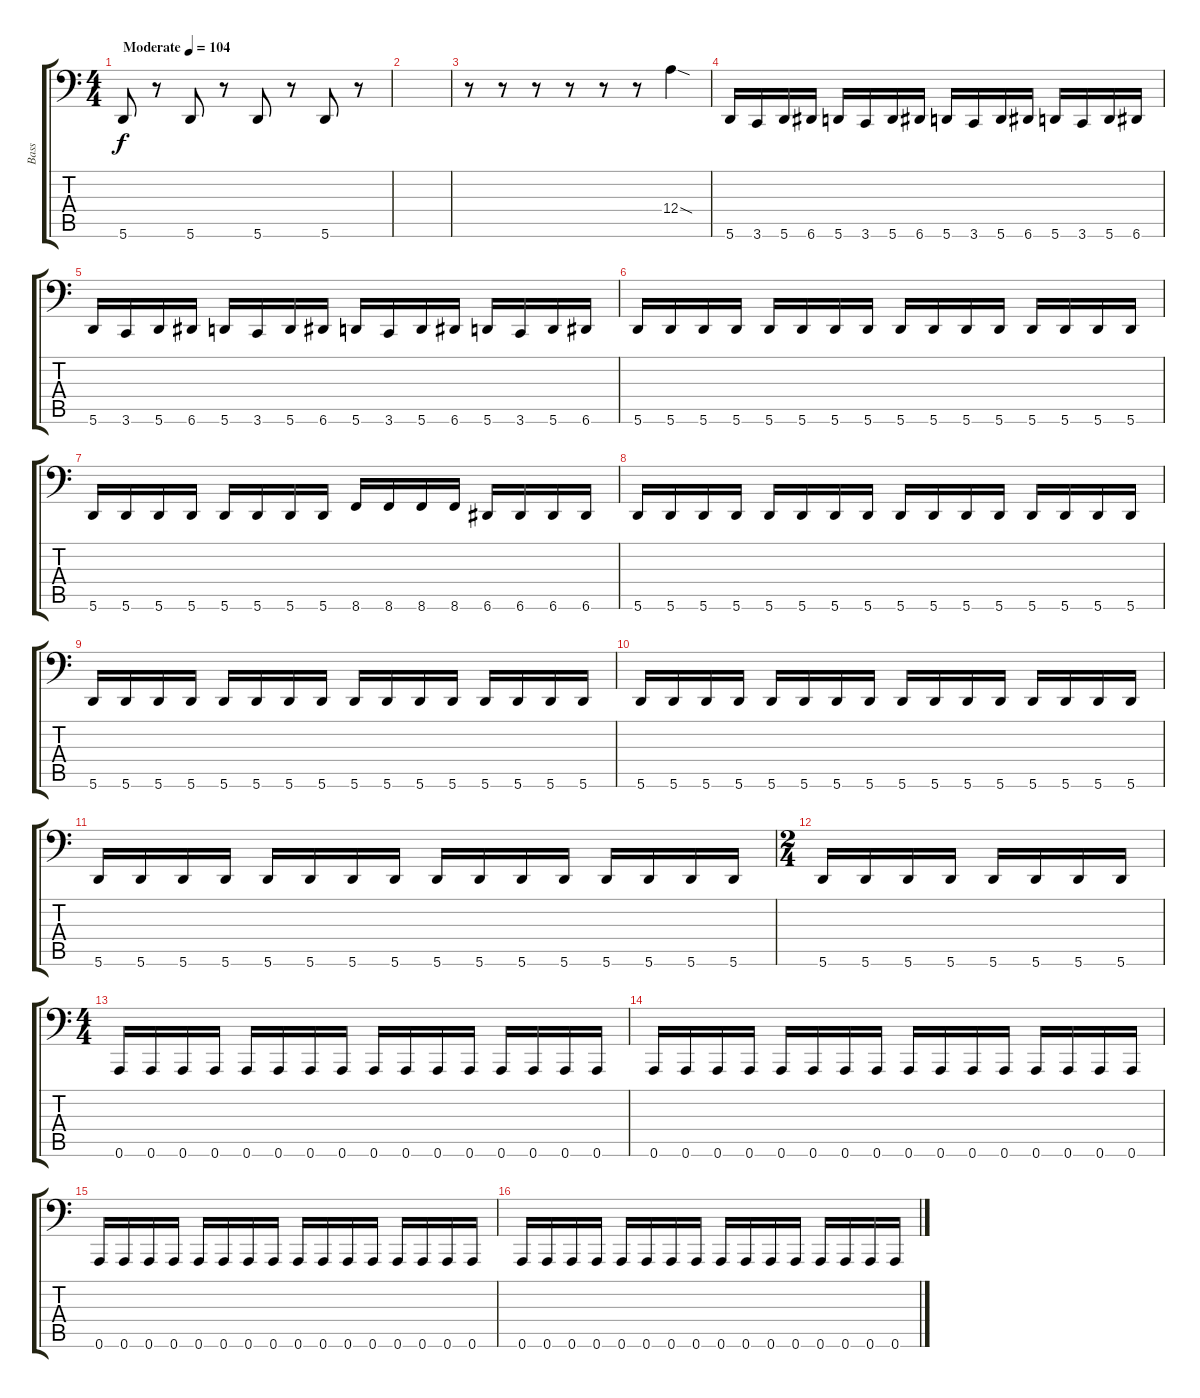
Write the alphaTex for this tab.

\track ("Bass" "Bass") {instrument electricbasspick}
\staff {score tabs}
\tuning (C3 G2 D2 A1 E1 A0) {hide}
\ts (4 4)
\tempo (104 "Moderate")
\clef f4
\ks c
5.6.8{dy f instrument electricbasspick} r.8 5.6.8 r.8 5.6.8 r.8 5.6.8 r.8 |
|
r.8 r.8 r.8 r.8 r.8 r.8 12.4{sod}.4 |
5.6.16 3.6.16 5.6.16 6.6.16 5.6.16 3.6.16 5.6.16 6.6.16 5.6.16 3.6.16 5.6.16 6.6.16 5.6.16 3.6.16 5.6.16 6.6.16 |
5.6.16 3.6.16 5.6.16 6.6.16 5.6.16 3.6.16 5.6.16 6.6.16 5.6.16 3.6.16 5.6.16 6.6.16 5.6.16 3.6.16 5.6.16 6.6.16 |
5.6.16 5.6.16 5.6.16 5.6.16 5.6.16 5.6.16 5.6.16 5.6.16 5.6.16 5.6.16 5.6.16 5.6.16 5.6.16 5.6.16 5.6.16 5.6.16 |
5.6.16 5.6.16 5.6.16 5.6.16 5.6.16 5.6.16 5.6.16 5.6.16 8.6.16 8.6.16 8.6.16 8.6.16 6.6.16 6.6.16 6.6.16 6.6.16 |
5.6.16 5.6.16 5.6.16 5.6.16 5.6.16 5.6.16 5.6.16 5.6.16 5.6.16 5.6.16 5.6.16 5.6.16 5.6.16 5.6.16 5.6.16 5.6.16 |
5.6.16 5.6.16 5.6.16 5.6.16 5.6.16 5.6.16 5.6.16 5.6.16 5.6.16 5.6.16 5.6.16 5.6.16 5.6.16 5.6.16 5.6.16 5.6.16 |
5.6.16 5.6.16 5.6.16 5.6.16 5.6.16 5.6.16 5.6.16 5.6.16 5.6.16 5.6.16 5.6.16 5.6.16 5.6.16 5.6.16 5.6.16 5.6.16 |
5.6.16 5.6.16 5.6.16 5.6.16 5.6.16 5.6.16 5.6.16 5.6.16 5.6.16 5.6.16 5.6.16 5.6.16 5.6.16 5.6.16 5.6.16 5.6.16 |
\ts (2 4)
5.6.16 5.6.16 5.6.16 5.6.16 5.6.16 5.6.16 5.6.16 5.6.16 |
\ts (4 4)
0.6.16 0.6.16 0.6.16 0.6.16 0.6.16 0.6.16 0.6.16 0.6.16 0.6.16 0.6.16 0.6.16 0.6.16 0.6.16 0.6.16 0.6.16 0.6.16 |
0.6.16 0.6.16 0.6.16 0.6.16 0.6.16 0.6.16 0.6.16 0.6.16 0.6.16 0.6.16 0.6.16 0.6.16 0.6.16 0.6.16 0.6.16 0.6.16 |
0.6.16 0.6.16 0.6.16 0.6.16 0.6.16 0.6.16 0.6.16 0.6.16 0.6.16 0.6.16 0.6.16 0.6.16 0.6.16 0.6.16 0.6.16 0.6.16 |
0.6.16 0.6.16 0.6.16 0.6.16 0.6.16 0.6.16 0.6.16 0.6.16 0.6.16 0.6.16 0.6.16 0.6.16 0.6.16 0.6.16 0.6.16 0.6.16
